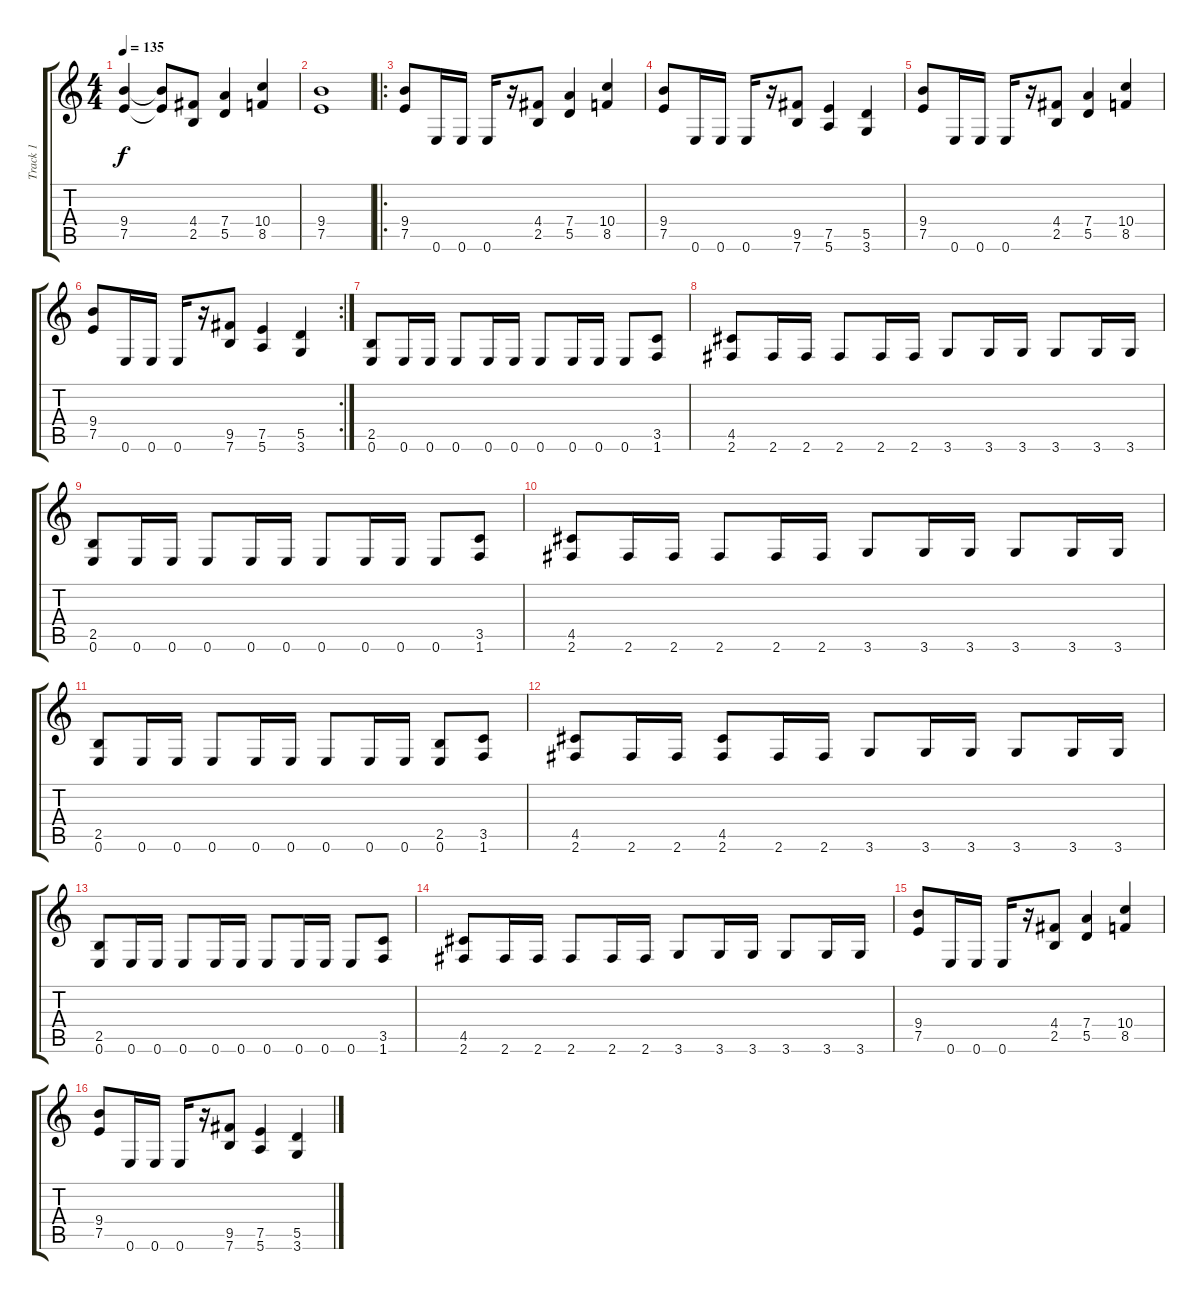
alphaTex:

\track ("Track 1" "Track 1") {instrument distortionguitar}
\staff {score tabs}
\tuning (E4 B3 G3 D3 A2 E2) {hide}
\ts (4 4)
\tempo 135
\clef g2
\ks c
(9.4 7.5).4{dy f} (9.4{t} 7.5{t}).8 (4.4 2.5).8 (7.4 5.5).4 (10.4 8.5).4 |
(9.4 7.5).1 |
\ro
(9.4 7.5).8 0.6.16 0.6.16 0.6.16 r.16 (4.4 2.5).8 (7.4 5.5).4 (10.4 8.5).4 |
(9.4 7.5).8 0.6.16 0.6.16 0.6.16 r.16 (9.5 7.6).8 (7.5 5.6).4 (5.5 3.6).4 |
(9.4 7.5).8 0.6.16 0.6.16 0.6.16 r.16 (4.4 2.5).8 (7.4 5.5).4 (10.4 8.5).4 |
\rc 2
(9.4 7.5).8 0.6.16 0.6.16 0.6.16 r.16 (9.5 7.6).8 (7.5 5.6).4 (5.5 3.6).4 |
(2.5 0.6).8 0.6.16 0.6.16 0.6.8 0.6.16 0.6.16 0.6.8 0.6.16 0.6.16 0.6.8 (3.5 1.6).8 |
(4.5 2.6).8 2.6.16 2.6.16 2.6.8 2.6.16 2.6.16 3.6.8 3.6.16 3.6.16 3.6.8 3.6.16 3.6.16 |
(2.5 0.6).8 0.6.16 0.6.16 0.6.8 0.6.16 0.6.16 0.6.8 0.6.16 0.6.16 0.6.8 (3.5 1.6).8 |
(4.5 2.6).8 2.6.16 2.6.16 2.6.8 2.6.16 2.6.16 3.6.8 3.6.16 3.6.16 3.6.8 3.6.16 3.6.16 |
(2.5 0.6).8 0.6.16 0.6.16 0.6.8 0.6.16 0.6.16 0.6.8 0.6.16 0.6.16 (2.5 0.6).8 (3.5 1.6).8 |
(4.5 2.6).8 2.6.16 2.6.16 (4.5 2.6).8 2.6.16 2.6.16 3.6.8 3.6.16 3.6.16 3.6.8 3.6.16 3.6.16 |
(2.5 0.6).8 0.6.16 0.6.16 0.6.8 0.6.16 0.6.16 0.6.8 0.6.16 0.6.16 0.6.8 (3.5 1.6).8 |
(4.5 2.6).8 2.6.16 2.6.16 2.6.8 2.6.16 2.6.16 3.6.8 3.6.16 3.6.16 3.6.8 3.6.16 3.6.16 |
(9.4 7.5).8 0.6.16 0.6.16 0.6.16 r.16 (4.4 2.5).8 (7.4 5.5).4 (10.4 8.5).4 |
(9.4 7.5).8 0.6.16 0.6.16 0.6.16 r.16 (9.5 7.6).8 (7.5 5.6).4 (5.5 3.6).4
